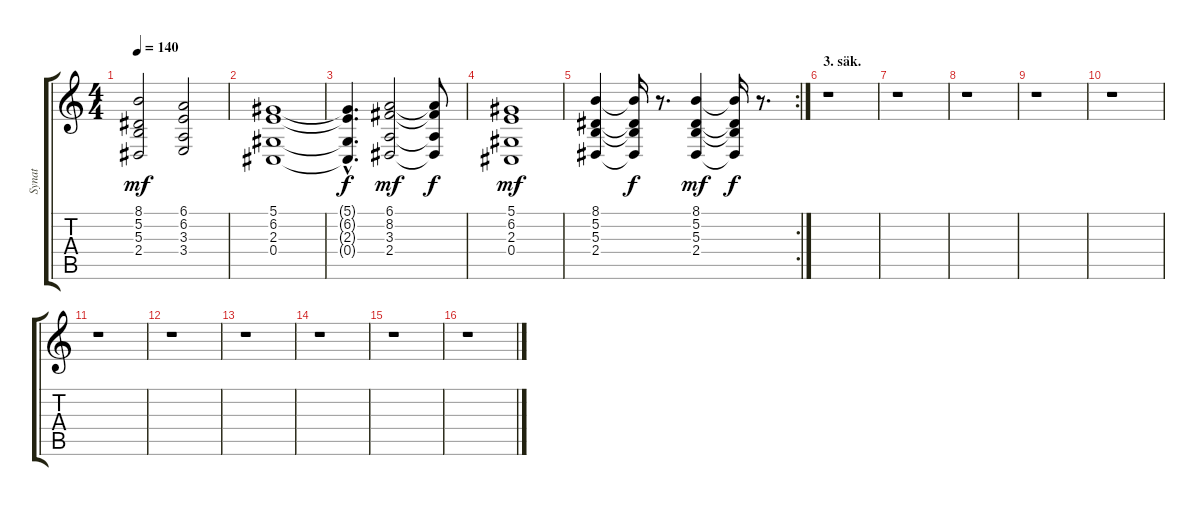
\track ("Synat" "Synat") {instrument stringensemble1}
\staff {score tabs}
\tuning (Eb4 Bb3 Gb3 Db3 Ab2 Db2) {hide}
\ts (4 4)
\tempo 140
\clef g2
\ks c
(8.1 5.2 5.3 2.4).2{dy mf} (6.1 6.2 3.3 3.4).2 |
(5.1 6.2 2.3 0.4).1 |
(5.1{hac t} 6.2{hac t} 2.3{hac t} 0.4{hac t}).4{d dy f} (6.1 8.2 3.3 2.4).2{dy mf} (6.1{t} 8.2{t} 3.3{t} 2.4{t}).8{dy f} |
(5.1 6.2 2.3 0.4).1{dy mf} |
\rc 2
(8.1 5.2 5.3 2.4).4 (8.1{t} 5.2{t} 5.3{t} 2.4{t}).16{dy f} r.8{d} (8.1 5.2 5.3 2.4).4{dy mf} (8.1{t} 5.2{t} 5.3{t} 2.4{t}).16{dy f} r.8{d} |
\section ("" "3. säk.")
r.1 |
r.1 |
r.1 |
r.1 |
r.1 |
r.1 |
r.1 |
r.1 |
r.1 |
r.1 |
r.1
